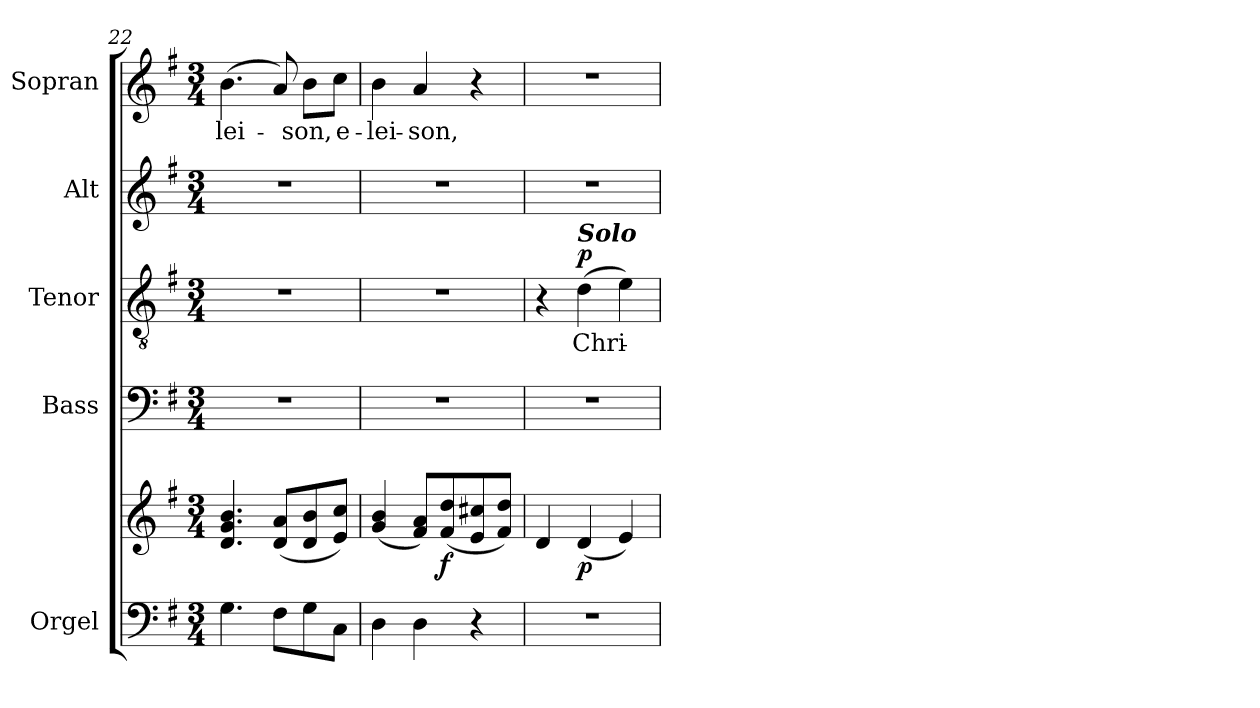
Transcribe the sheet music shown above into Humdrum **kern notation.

**kern	**kern	**dynam	**kern	**kern	**text	**dynam	**kern	**kern	**text
*part5	*part5	*part5	*part4	*part3	*part3	*part3	*part2	*part1	*part1
*staff6	*staff5	*staff5/6	*staff4	*staff3	*staff3	*staff3	*staff2	*staff1	*staff1
*I"Orgel	*	*	*I"Bass	*I"Tenor	*	*	*I"Alt	*I"Sopran	*
*I'Org.	*	*	*I'B.	*I'T.	*	*	*I'A.	*I'S.	*
*clefF4	*clefG2	*	*clefF4	*clefGv2	*	*	*clefG2	*clefG2	*
*k[f#]	*k[f#]	*	*k[f#]	*k[f#]	*	*	*k[f#]	*k[f#]	*
*G:	*G:	*	*G:	*G:	*	*	*G:	*G:	*
*M3/4	*M3/4	*	*M3/4	*M3/4	*	*	*M3/4	*M3/4	*
=22	=22	=22	=22	=22	=22	=22	=22	=22	=22
!	!	!	!	!	!	!	!	!	!LO:LY:b
4.G\	4.d/ 4.g/ 4.b/	.	2.r	2.r	.	.	2.r	(>4.b\	-lei-
8F#\L	(>8d/ 8a/L	.	.	.	.	.	.	8a/)	.
!	!	!	!	!	!	!	!	!	!LO:LY:b
8G\	8d/ 8b/	.	.	.	.	.	.	8b\L	-son,
!	!	!	!	!	!	!	!	!	!LO:LY:b
8C\J	8e/ 8cc/J)	.	.	.	.	.	.	8cc\J	e-
=23	=23	=23	=23	=23	=23	=23	=23	=23	=23
!	!	!	!	!	!	!	!	!	!LO:LY:b
4D\	(<4g/ 4b/	.	2.r	2.r	.	.	2.r	4b\	-lei-
!	!	!	!	!	!	!	!	!	!LO:LY:b
4D\	8f#/ 8a/L)	.	.	.	.	.	.	4a/	-son,
!	!	!LO:DY:b	!	!	!	!	!	!	!
.	(<8f#/ 8dd/	f	.	.	.	.	.	.	.
4r	8e/ 8cc#X/	.	.	.	.	.	.	4r	.
.	8f#/ 8dd/J)	.	.	.	.	.	.	.	.
=24	=24	=24	=24	=24	=24	=24	=24	=24	=24
2.r	4d/	.	2.r	4r	.	.	2.r	2.r	.
!	!	!	!	!LO:TX:a:Bi:t=Solo	!	!	!	!	!
!	!	!LO:DY:b	!	!	!LO:LY:b	!LO:DY:a	!	!	!
.	(<4d/	p	.	(>4d\	Chri-	p	.	.	.
.	4e/)	.	.	4e\)	.	.	.	.	.
=	=	=	=	=	=	=	=	=	=
*-	*-	*-	*-	*-	*-	*-	*-	*-	*-
